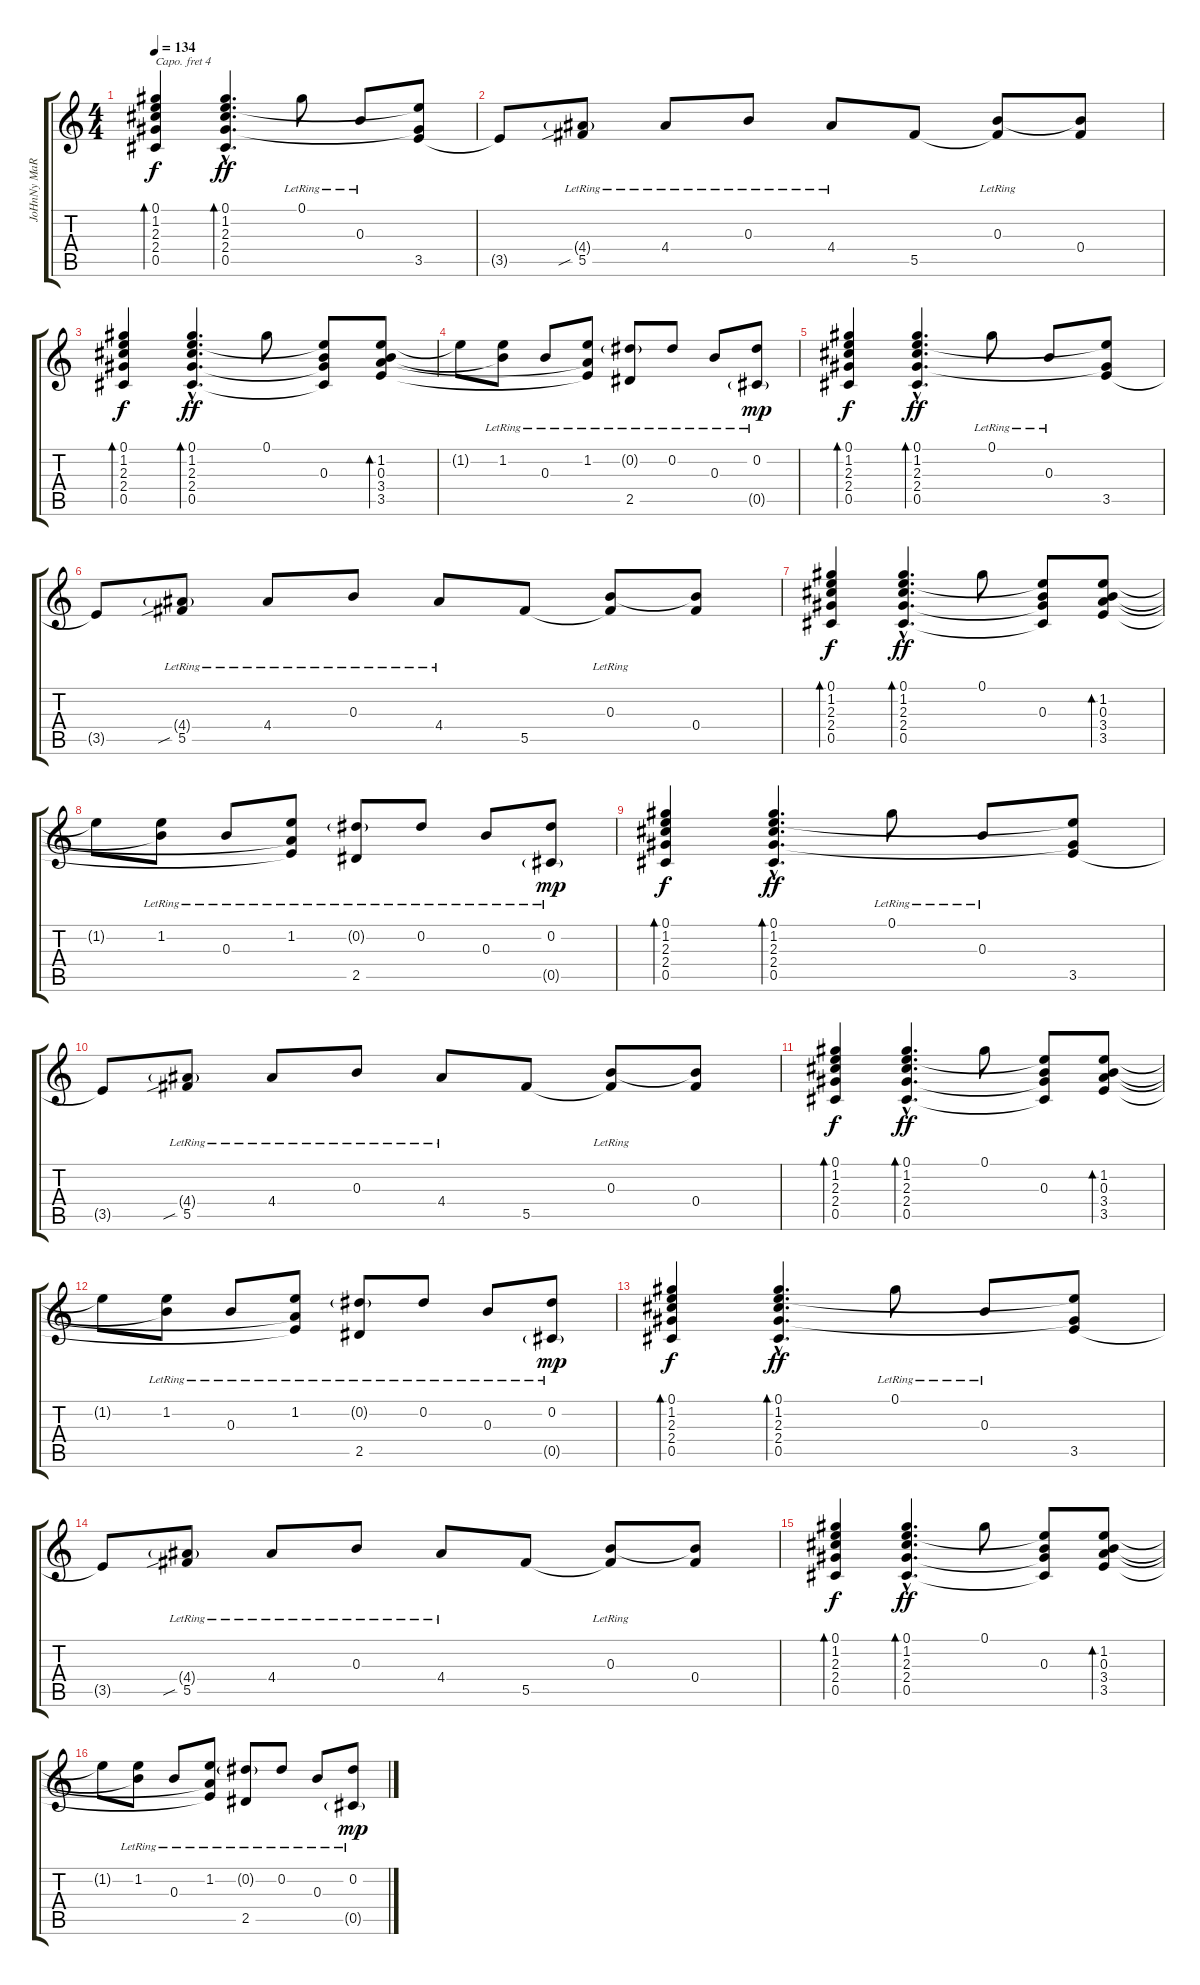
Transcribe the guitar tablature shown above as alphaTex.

\track ("JoHnNy MaRr" "JoHnNy MaR") {instrument electricguitarclean}
\staff {score tabs}
\capo 4
\tuning (E4 B3 G3 D3 A2 E2) {hide}
\ts (4 4)
\tempo 134
\clef g2
\ks c
(0.1 1.2 2.3 2.4 0.5).4{bd 30 dy f} (0.1{hac} 1.2{hac} 2.3{hac} 2.4{hac} 0.5{hac}).4{d bd 30 dy ff} 0.1{lr}.8 0.3{lr}.8 (1.2{t} 2.4{t} 3.5).8 |
3.5{t}.8 (4.4{g} 5.5{sib lr}).8 4.4{lr}.8 0.3{lr}.8 4.4{lr}.8 5.5.8 (0.3{lr} 5.5{t}).8 (0.3{t} 0.4).8 |
(0.1 1.2 2.3 2.4 0.5).4{bd 30 dy f} (0.1{hac} 1.2{hac} 2.3{hac} 2.4{hac} 0.5{hac}).4{d bd 30 dy ff} 0.1.8 (1.2{t} 0.3 2.4{t} 0.5{t}).8 (1.2 0.3 3.4 3.5).8{bd 30} |
1.2{t}.8 (1.2{lr} 0.3{t}).8 0.3{lr}.8 (1.2{lr} 3.4{t} 3.5{t}).8 (0.2{g} 2.5{lr}).8 0.2{lr}.8 0.3{lr}.8 (0.2{lr} 0.5{g}).8{dy mp} |
(0.1 1.2 2.3 2.4 0.5).4{bd 30 dy f} (0.1{hac} 1.2{hac} 2.3{hac} 2.4{hac} 0.5{hac}).4{d bd 30 dy ff} 0.1{lr}.8 0.3{lr}.8 (1.2{t} 2.4{t} 3.5).8 |
3.5{t}.8 (4.4{g} 5.5{sib lr}).8 4.4{lr}.8 0.3{lr}.8 4.4{lr}.8 5.5.8 (0.3{lr} 5.5{t}).8 (0.3{t} 0.4).8 |
(0.1 1.2 2.3 2.4 0.5).4{bd 30 dy f} (0.1{hac} 1.2{hac} 2.3{hac} 2.4{hac} 0.5{hac}).4{d bd 30 dy ff} 0.1.8 (1.2{t} 0.3 2.4{t} 0.5{t}).8 (1.2 0.3 3.4 3.5).8{bd 30} |
1.2{t}.8 (1.2{lr} 0.3{t}).8 0.3{lr}.8 (1.2{lr} 3.4{t} 3.5{t}).8 (0.2{g} 2.5{lr}).8 0.2{lr}.8 0.3{lr}.8 (0.2{lr} 0.5{g}).8{dy mp} |
(0.1 1.2 2.3 2.4 0.5).4{bd 30 dy f} (0.1{hac} 1.2{hac} 2.3{hac} 2.4{hac} 0.5{hac}).4{d bd 30 dy ff} 0.1{lr}.8 0.3{lr}.8 (1.2{t} 2.4{t} 3.5).8 |
3.5{t}.8 (4.4{g} 5.5{sib lr}).8 4.4{lr}.8 0.3{lr}.8 4.4{lr}.8 5.5.8 (0.3{lr} 5.5{t}).8 (0.3{t} 0.4).8 |
(0.1 1.2 2.3 2.4 0.5).4{bd 30 dy f} (0.1{hac} 1.2{hac} 2.3{hac} 2.4{hac} 0.5{hac}).4{d bd 30 dy ff} 0.1.8 (1.2{t} 0.3 2.4{t} 0.5{t}).8 (1.2 0.3 3.4 3.5).8{bd 30} |
1.2{t}.8 (1.2{lr} 0.3{t}).8 0.3{lr}.8 (1.2{lr} 3.4{t} 3.5{t}).8 (0.2{g} 2.5{lr}).8 0.2{lr}.8 0.3{lr}.8 (0.2{lr} 0.5{g}).8{dy mp} |
(0.1 1.2 2.3 2.4 0.5).4{bd 30 dy f} (0.1{hac} 1.2{hac} 2.3{hac} 2.4{hac} 0.5{hac}).4{d bd 30 dy ff} 0.1{lr}.8 0.3{lr}.8 (1.2{t} 2.4{t} 3.5).8 |
3.5{t}.8 (4.4{g} 5.5{sib lr}).8 4.4{lr}.8 0.3{lr}.8 4.4{lr}.8 5.5.8 (0.3{lr} 5.5{t}).8 (0.3{t} 0.4).8 |
(0.1 1.2 2.3 2.4 0.5).4{bd 30 dy f} (0.1{hac} 1.2{hac} 2.3{hac} 2.4{hac} 0.5{hac}).4{d bd 30 dy ff} 0.1.8 (1.2{t} 0.3 2.4{t} 0.5{t}).8 (1.2 0.3 3.4 3.5).8{bd 30} |
1.2{t}.8 (1.2{lr} 0.3{t}).8 0.3{lr}.8 (1.2{lr} 3.4{t} 3.5{t}).8 (0.2{g} 2.5{lr}).8 0.2{lr}.8 0.3{lr}.8 (0.2{lr} 0.5{g}).8{dy mp}
